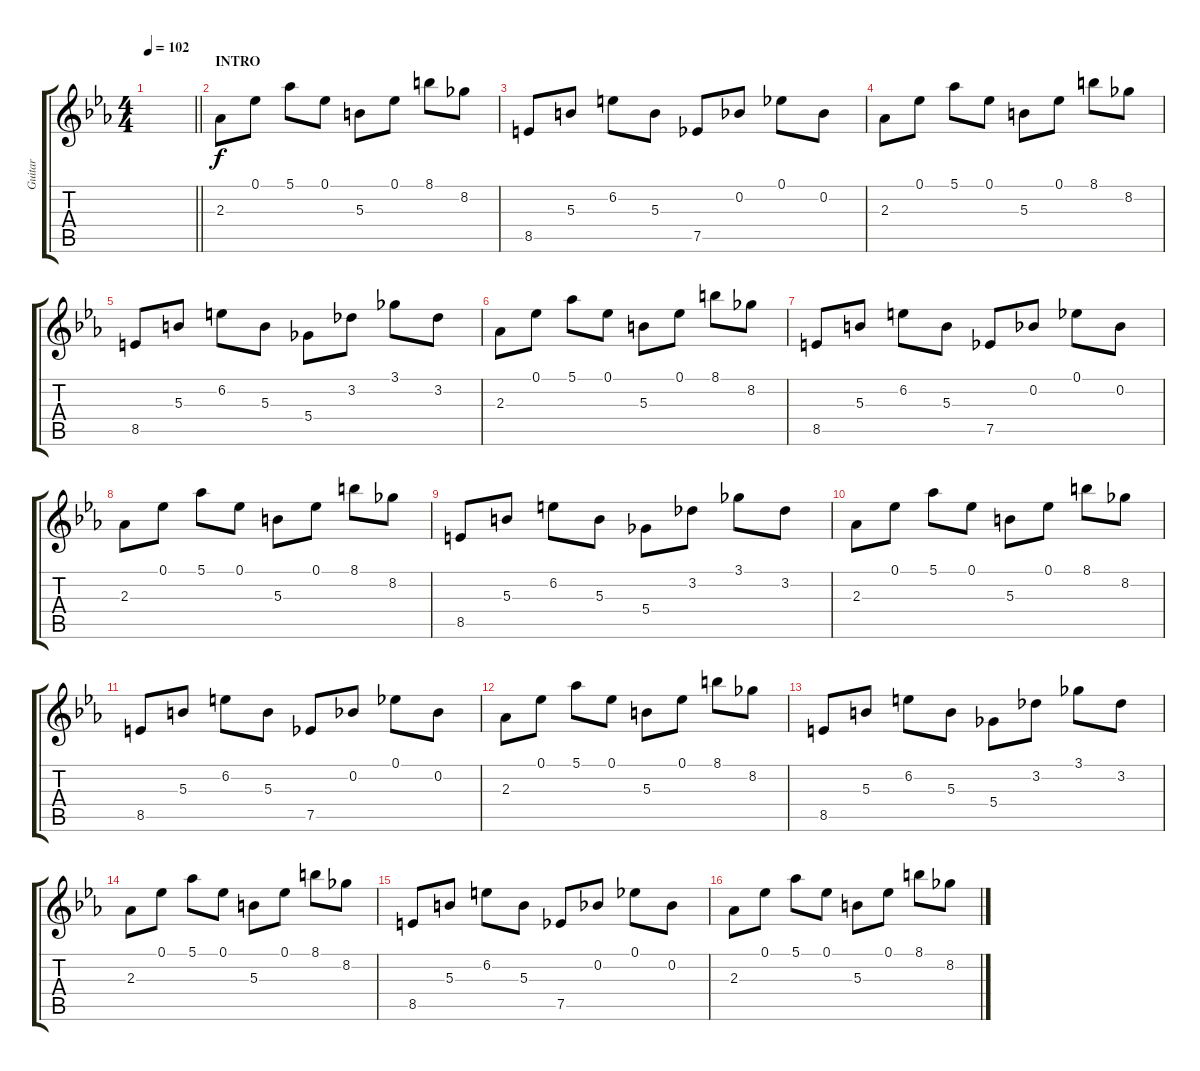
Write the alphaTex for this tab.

\track ("Guitar" "Guitar") {instrument acousticguitarsteel}
\staff {score tabs}
\tuning (Eb4 Bb3 Gb3 Db3 Ab2 Eb2) {hide}
\ts (4 4)
\tempo 102
\clef g2
\barLineRight lightlight
\ks eb
|
\section ("" "INTRO")
2.3.8 0.1.8 5.1.8 0.1.8 5.3.8 0.1.8 8.1.8 8.2.8 |
8.5.8 5.3.8 6.2.8 5.3.8 7.5.8 0.2.8 0.1.8 0.2.8 |
2.3.8 0.1.8 5.1.8 0.1.8 5.3.8 0.1.8 8.1.8 8.2.8 |
8.5.8 5.3.8 6.2.8 5.3.8 5.4.8 3.2.8 3.1.8 3.2.8 |
2.3.8 0.1.8 5.1.8 0.1.8 5.3.8 0.1.8 8.1.8 8.2.8 |
8.5.8 5.3.8 6.2.8 5.3.8 7.5.8 0.2.8 0.1.8 0.2.8 |
2.3.8 0.1.8 5.1.8 0.1.8 5.3.8 0.1.8 8.1.8 8.2.8 |
8.5.8 5.3.8 6.2.8 5.3.8 5.4.8 3.2.8 3.1.8 3.2.8 |
2.3.8 0.1.8 5.1.8 0.1.8 5.3.8 0.1.8 8.1.8 8.2.8 |
8.5.8 5.3.8 6.2.8 5.3.8 7.5.8 0.2.8 0.1.8 0.2.8 |
2.3.8 0.1.8 5.1.8 0.1.8 5.3.8 0.1.8 8.1.8 8.2.8 |
8.5.8 5.3.8 6.2.8 5.3.8 5.4.8 3.2.8 3.1.8 3.2.8 |
2.3.8 0.1.8 5.1.8 0.1.8 5.3.8 0.1.8 8.1.8 8.2.8 |
8.5.8 5.3.8 6.2.8 5.3.8 7.5.8 0.2.8 0.1.8 0.2.8 |
2.3.8 0.1.8 5.1.8 0.1.8 5.3.8 0.1.8 8.1.8 8.2.8
